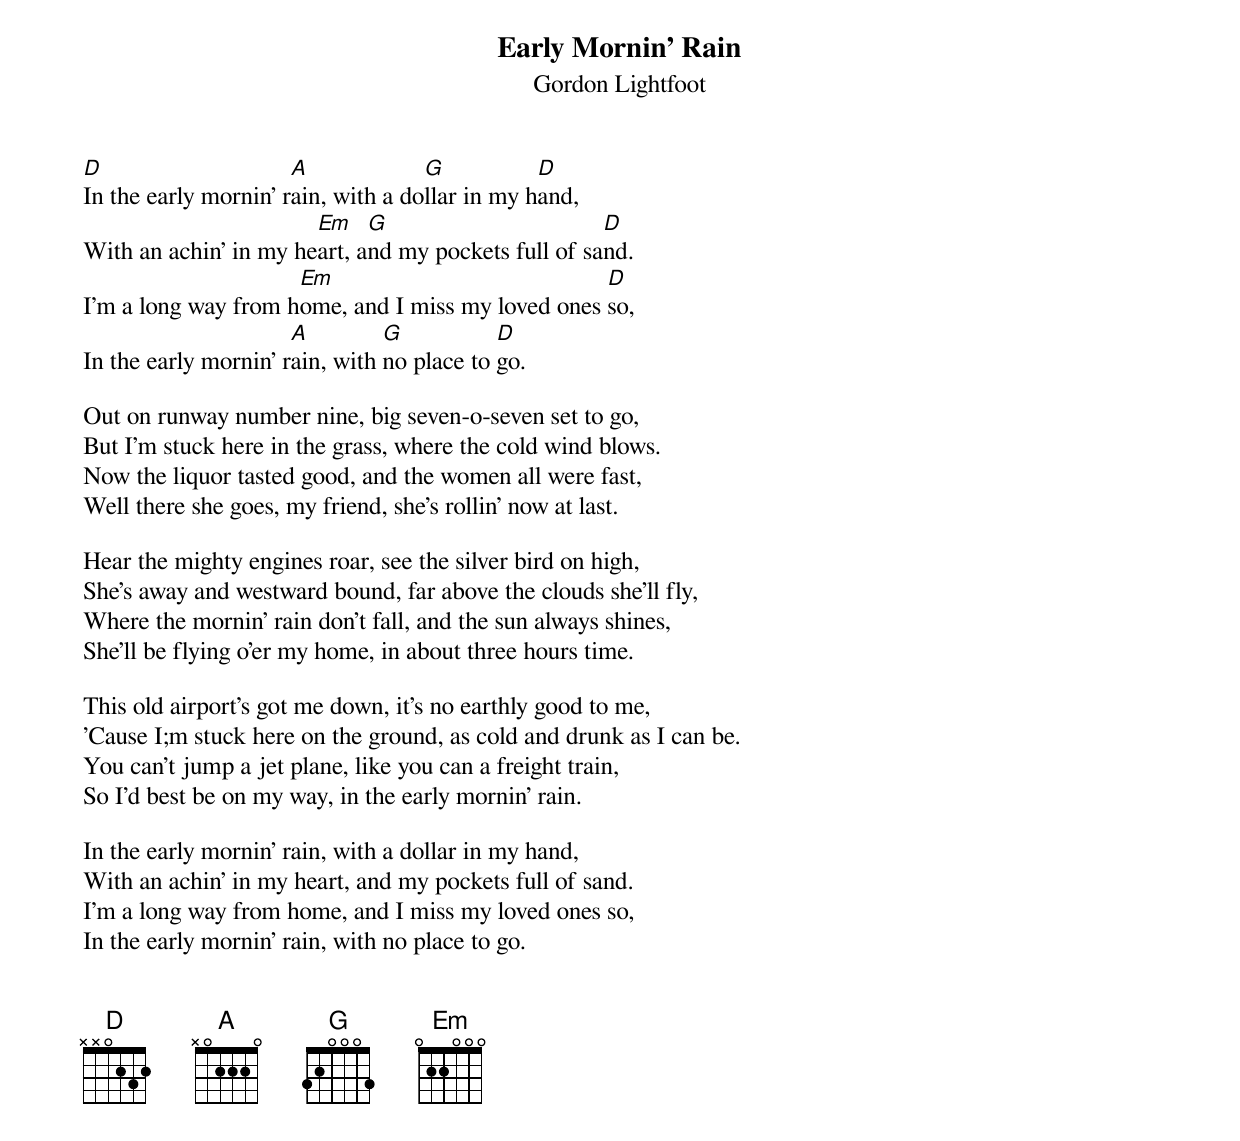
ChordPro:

{title:Early Mornin' Rain}
{st:Gordon Lightfoot}
[D]In the early mornin' r[A]ain, with a do[G]llar in my h[D]and,
With an achin' in my he[Em]art, a[G]nd my pockets full of sa[D]nd.
I'm a long way from h[Em]ome, and I miss my loved ones [D]so,
In the early mornin' r[A]ain, with [G]no place to [D]go.

Out on runway number nine, big seven-o-seven set to go,
But I'm stuck here in the grass, where the cold wind blows.
Now the liquor tasted good, and the women all were fast,
Well there she goes, my friend, she's rollin' now at last.

Hear the mighty engines roar, see the silver bird on high,
She's away and westward bound, far above the clouds she'll fly,
Where the mornin' rain don't fall, and the sun always shines,
She'll be flying o'er my home, in about three hours time.

This old airport's got me down, it's no earthly good to me,
'Cause I;m stuck here on the ground, as cold and drunk as I can be.
You can't jump a jet plane, like you can a freight train,
So I'd best be on my way, in the early mornin' rain.

In the early mornin' rain, with a dollar in my hand,
With an achin' in my heart, and my pockets full of sand.
I'm a long way from home, and I miss my loved ones so,
In the early mornin' rain, with no place to go.

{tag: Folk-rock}
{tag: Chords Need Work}
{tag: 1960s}

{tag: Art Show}
